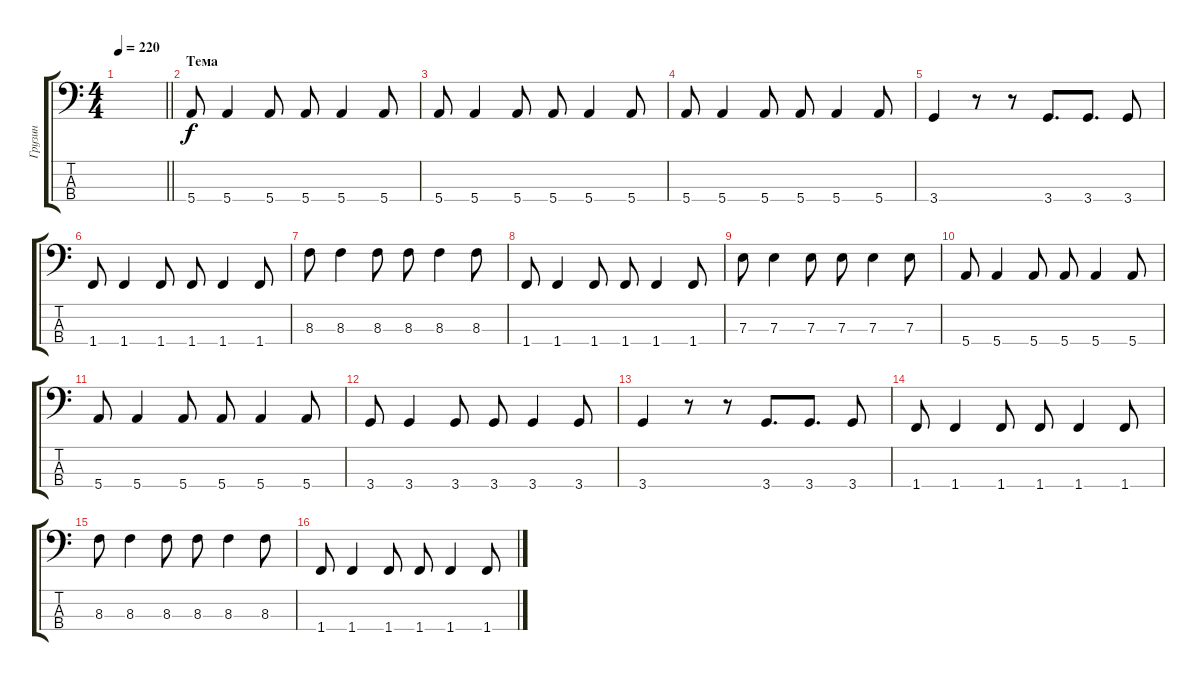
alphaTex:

\track ("Грузин" "Грузин") {instrument electricbassfinger}
\staff {score tabs}
\tuning (G2 D2 A1 E1) {hide}
\ts (4 4)
\tempo 220
\clef f4
\barLineRight lightlight
\ks c
|
\section ("" "Тема")
5.4.8 5.4.4 5.4.8 5.4.8 5.4.4 5.4.8 |
5.4.8 5.4.4 5.4.8 5.4.8 5.4.4 5.4.8 |
5.4.8 5.4.4 5.4.8 5.4.8 5.4.4 5.4.8 |
3.4.4 r.8 r.8 3.4.8{d} 3.4.8{d} 3.4.8 |
1.4.8 1.4.4 1.4.8 1.4.8 1.4.4 1.4.8 |
8.3.8 8.3.4 8.3.8 8.3.8 8.3.4 8.3.8 |
1.4.8 1.4.4 1.4.8 1.4.8 1.4.4 1.4.8 |
7.3.8 7.3.4 7.3.8 7.3.8 7.3.4 7.3.8 |
5.4.8 5.4.4 5.4.8 5.4.8 5.4.4 5.4.8 |
5.4.8 5.4.4 5.4.8 5.4.8 5.4.4 5.4.8 |
3.4.8 3.4.4 3.4.8 3.4.8 3.4.4 3.4.8 |
3.4.4 r.8 r.8 3.4.8{d} 3.4.8{d} 3.4.8 |
1.4.8 1.4.4 1.4.8 1.4.8 1.4.4 1.4.8 |
8.3.8 8.3.4 8.3.8 8.3.8 8.3.4 8.3.8 |
1.4.8 1.4.4 1.4.8 1.4.8 1.4.4 1.4.8
